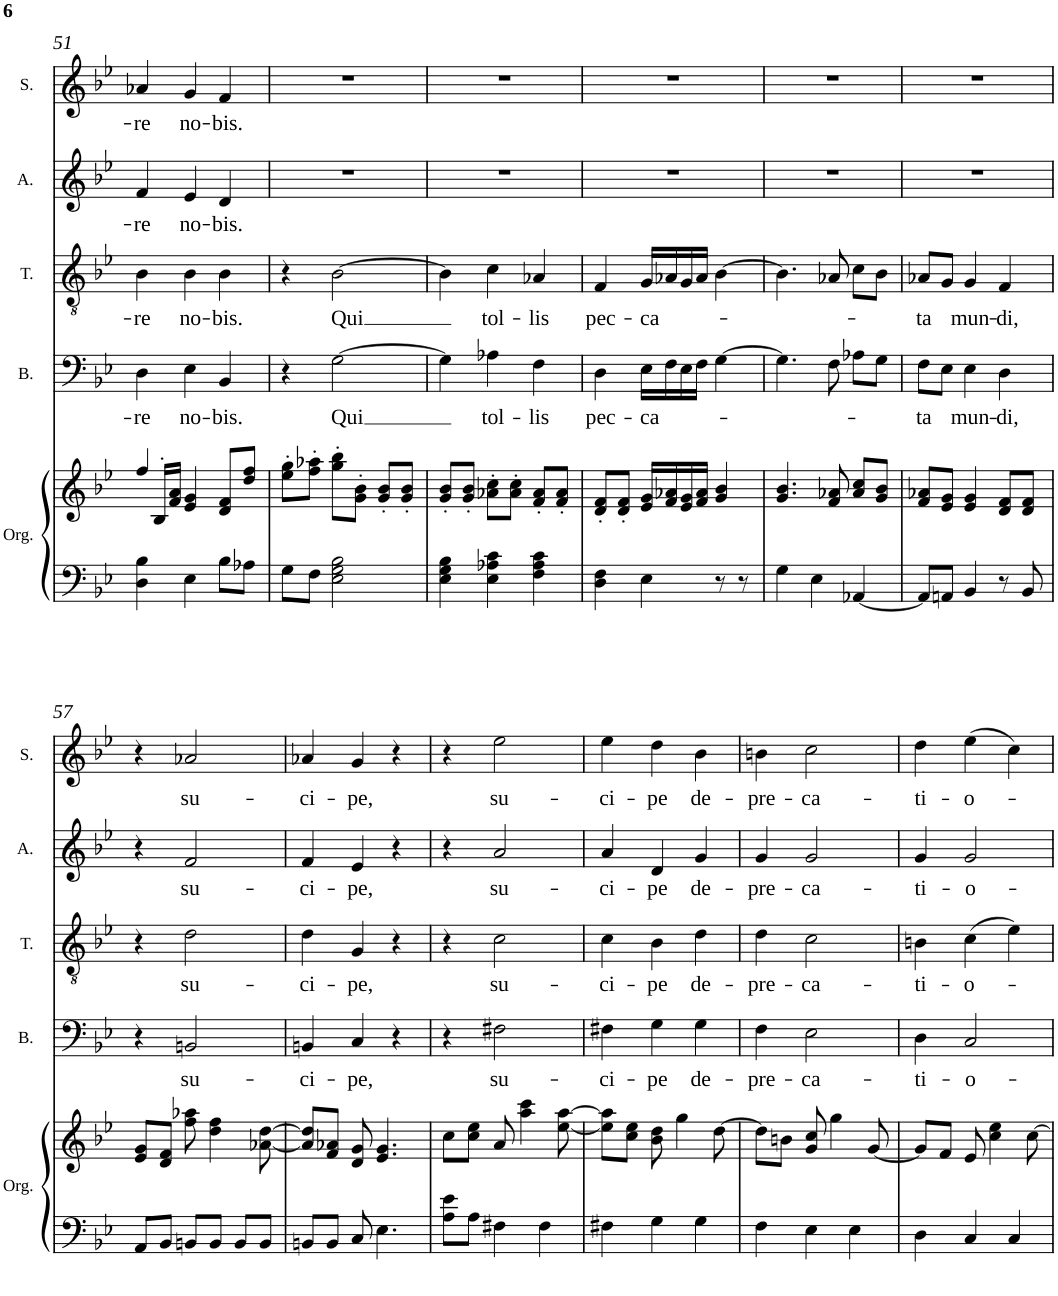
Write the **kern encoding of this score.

**kern	**kern	**kern	**text	**kern	**text	**kern	**text	**kern	**text
*part5	*part5	*part4	*part4	*part3	*part3	*part2	*part2	*part1	*part1
*staff6	*staff5	*staff4	*staff4	*staff3	*staff3	*staff2	*staff2	*staff1	*staff1
*I"Organ	*	*I"Bass	*	*I"Tenor	*	*I"Alto	*	*I"Soprano	*
*I'Org.	*	*I'B.	*	*I'T.	*	*I'A.	*	*I'S.	*
!!LO:PB:g=z
*clefF4	*clefG2	*clefF4	*	*clefGv2	*	*clefG2	*	*clefG2	*
*k[b-e-]	*k[b-e-]	*k[b-e-]	*	*k[b-e-]	*	*k[b-e-]	*	*k[b-e-]	*
*M3/4	*M3/4	*M3/4	*	*M3/4	*	*M3/4	*	*M3/4	*
=51	=51	=51	=51	=51	=51	=51	=51	=51	=51
*	*^	*	*	*	*	*	*	*	*
!	!	!	!	!LO:LY:b	!	!LO:LY:b	!	!LO:LY:b	!	!LO:LY:b
4D\ 4B-\	4ff/	8ryy	4D\	-re	4B-\	-re	4f/	-re	4a-X/	-re
.	.	16B-'/LL	.	.	.	.	.	.	.	.
.	.	16f/ 16a/JJ	.	.	.	.	.	.	.	.
!	!	!	!	!LO:LY:b	!	!LO:LY:b	!	!LO:LY:b	!	!LO:LY:b
4E-\	4e-/ 4g/	2ryy	4E-\	no-	4B-\	no-	4e-/	no-	4g/	no-
!	!	!	!	!LO:LY:b	!	!LO:LY:b	!	!LO:LY:b	!	!LO:LY:b
8B-\L	8d/ 8f/L	.	4BB-/	-bis.	4B-\	-bis.	4d/	-bis.	4f/	-bis.
8A-X\J	8dd/ 8ff/J	.	.	.	.	.	.	.	.	.
*	*v	*v	*	*	*	*	*	*	*	*
=52	=52	=52	=52	=52	=52	=52	=52	=52	=52
8G\L	8ee-\' 8gg\'L	4r	.	4r	.	2.r	.	2.r	.
8F\J	8ff\' 8aa-X\'J	.	.	.	.	.	.	.	.
!	!	!	!LO:LY:b	!	!LO:LY:b	!	!	!	!
2E-\ 2G\ 2B-\	8gg\' 8bb-\'L	[2G\	Qui	[2B-\	Qui	.	.	.	.
.	8g\' 8b-\'J	.	.	.	.	.	.	.	.
.	8g/' 8b-/'L	.	.	.	.	.	.	.	.
.	8g/' 8b-/'J	.	.	.	.	.	.	.	.
=53	=53	=53	=53	=53	=53	=53	=53	=53	=53
4E-\ 4G\ 4B-\	8g/' 8b-/'L	4G\]	.	4B-\]	.	2.r	.	2.r	.
.	8g/' 8b-/'J	.	.	.	.	.	.	.	.
!	!	!	!LO:LY:b	!	!LO:LY:b	!	!	!	!
4E-\ 4A-X\ 4c\	8a-X\' 8cc\'L	4A-X\	tol-	4c\	tol-	.	.	.	.
.	8a-\' 8cc\'J	.	.	.	.	.	.	.	.
!	!	!	!LO:LY:b	!	!LO:LY:b	!	!	!	!
4F\ 4A-\ 4c\	8f/' 8a-/'L	4F\	-lis	4A-X/	-lis	.	.	.	.
.	8f/' 8a-/'J	.	.	.	.	.	.	.	.
=54	=54	=54	=54	=54	=54	=54	=54	=54	=54
!	!	!	!LO:LY:b	!	!LO:LY:b	!	!	!	!
4D\ 4F\	8d/' 8f/'L	4D\	pec-	4F/	pec-	2.r	.	2.r	.
.	8d/' 8f/'J	.	.	.	.	.	.	.	.
!	!	!	!LO:LY:b	!	!LO:LY:b	!	!	!	!
4E-\	16e-/ 16g/LL	16E-\LL	-ca-	16G/LL	-ca-	.	.	.	.
.	16f/ 16a-X/	16F\	.	16A-X/	.	.	.	.	.
.	16e-/ 16g/	16E-\	.	16G/	.	.	.	.	.
.	16f/ 16a-/JJ	16F\JJ	.	16A-/JJ	.	.	.	.	.
8r	4g/ 4b-/	[4G\	.	[4B-\	.	.	.	.	.
8r	.	.	.	.	.	.	.	.	.
=55	=55	=55	=55	=55	=55	=55	=55	=55	=55
4G\	4.g/ 4.b-/	4.G\]	.	4.B-\]	.	2.r	.	2.r	.
4E-\	.	.	.	.	.	.	.	.	.
.	8f/ 8a-X/	8F\	.	8A-X/	.	.	.	.	.
[4AA-X/	8a-/ 8cc/L	8A-X\L	.	8c\L	.	.	.	.	.
.	8g/ 8b-/J	8G\J	.	8B-\J	.	.	.	.	.
=56	=56	=56	=56	=56	=56	=56	=56	=56	=56
!	!	!	!LO:LY:b	!	!LO:LY:b	!	!	!	!
8AA-/L]	8f/ 8a-X/L	8F\L	-ta	8A-X/L	-ta	2.r	.	2.r	.
8AAn/J	8e-/ 8g/J	8E-\J	.	8G/J	.	.	.	.	.
!	!	!	!LO:LY:b	!	!LO:LY:b	!	!	!	!
4BB-/	4e-/ 4g/	4E-\	mun-	4G/	mun-	.	.	.	.
!	!	!	!LO:LY:b	!	!LO:LY:b	!	!	!	!
8r	8d/ 8f/L	4D\	-di,	4F/	-di,	.	.	.	.
8BB-/	8d/ 8f/J	.	.	.	.	.	.	.	.
!!LO:LB:g=z
=57	=57	=57	=57	=57	=57	=57	=57	=57	=57
8AA/L	8e-/ 8g/L	4r	.	4r	.	4r	.	4r	.
8BB-/J	8d/ 8f/J	.	.	.	.	.	.	.	.
!	!	!	!LO:LY:b	!	!LO:LY:b	!	!LO:LY:b	!	!LO:LY:b
8BBn/L	8ff\ 8aa-X\	2BBn/	su-	2d\	su-	2f/	su-	2a-X/	su-
8BB/J	4dd\ 4ff\	.	.	.	.	.	.	.	.
8BB/L	.	.	.	.	.	.	.	.	.
8BB/J	[8a-X\ [8dd\	.	.	.	.	.	.	.	.
=58	=58	=58	=58	=58	=58	=58	=58	=58	=58
!	!	!	!LO:LY:b	!	!LO:LY:b	!	!LO:LY:b	!	!LO:LY:b
8BBn/L	8a-/] 8dd/]L	4BBn/	-ci-	4d\	-ci-	4f/	-ci-	4a-X/	-ci-
8BB/J	8f/ 8a-X/J	.	.	.	.	.	.	.	.
!	!	!	!LO:LY:b	!	!LO:LY:b	!	!LO:LY:b	!	!LO:LY:b
8C/	8d/ 8g/	4C/	-pe,	4G/	-pe,	4e-/	-pe,	4g/	-pe,
4.E-\	4.e-/ 4.g/	.	.	.	.	.	.	.	.
.	.	4r	.	4r	.	4r	.	4r	.
=59	=59	=59	=59	=59	=59	=59	=59	=59	=59
8A\ 8e-\L	8cc\L	4r	.	4r	.	4r	.	4r	.
8A\J	8cc\ 8ee-\J	.	.	.	.	.	.	.	.
!	!	!	!LO:LY:b	!	!LO:LY:b	!	!LO:LY:b	!	!LO:LY:b
4F#X\	8a/	2F#X\	su-	2c\	su-	2a/	su-	2ee-\	su-
.	4aa\ 4ccc\	.	.	.	.	.	.	.	.
4F#\	.	.	.	.	.	.	.	.	.
.	[8ee-\ [8aa\	.	.	.	.	.	.	.	.
=60	=60	=60	=60	=60	=60	=60	=60	=60	=60
!	!	!	!LO:LY:b	!	!LO:LY:b	!	!LO:LY:b	!	!LO:LY:b
4F#X\	8ee-\] 8aa\]L	4F#X\	-ci-	4c\	-ci-	4a/	-ci-	4ee-\	-ci-
.	8cc\ 8ee-\J	.	.	.	.	.	.	.	.
!	!	!	!LO:LY:b	!	!LO:LY:b	!	!LO:LY:b	!	!LO:LY:b
4G\	8b-\ 8dd\	4G\	-pe	4B-\	-pe	4d/	-pe	4dd\	-pe
.	4gg\	.	.	.	.	.	.	.	.
!	!	!	!LO:LY:b	!	!LO:LY:b	!	!LO:LY:b	!	!LO:LY:b
4G\	.	4G\	de-	4d\	de-	4g/	de-	4b-\	de-
.	[8dd\	.	.	.	.	.	.	.	.
=61	=61	=61	=61	=61	=61	=61	=61	=61	=61
!	!	!	!LO:LY:b	!	!LO:LY:b	!	!LO:LY:b	!	!LO:LY:b
4F\	8dd\L]	4F\	-pre-	4d\	-pre-	4g/	-pre-	4bn\	-pre-
.	8bn\J	.	.	.	.	.	.	.	.
!	!	!	!LO:LY:b	!	!LO:LY:b	!	!LO:LY:b	!	!LO:LY:b
4E-\	8g/ 8cc/	2E-\	-ca-	2c\	-ca-	2g/	-ca-	2cc\	-ca-
.	4gg\	.	.	.	.	.	.	.	.
4E-\	.	.	.	.	.	.	.	.	.
.	[8g/	.	.	.	.	.	.	.	.
=62	=62	=62	=62	=62	=62	=62	=62	=62	=62
!	!	!	!LO:LY:b	!	!LO:LY:b	!	!LO:LY:b	!	!LO:LY:b
4D\	8g/L]	4D\	-ti-	4Bn\	-ti-	4g/	-ti-	4dd\	-ti-
.	8f/J	.	.	.	.	.	.	.	.
!	!	!	!LO:LY:b	!	!LO:LY:b	!	!LO:LY:b	!	!LO:LY:b
4C/	8e-/	2C/	-o-	(>4c\	-o-	2g/	-o-	(>4ee-\	-o-
.	4cc\ 4ee-\	.	.	.	.	.	.	.	.
4C/	.	.	.	4e-\)	.	.	.	4cc\)	.
.	[8cc\	.	.	.	.	.	.	.	.
=	=	=	=	=	=	=	=	=	=
*-	*-	*-	*-	*-	*-	*-	*-	*-	*-
